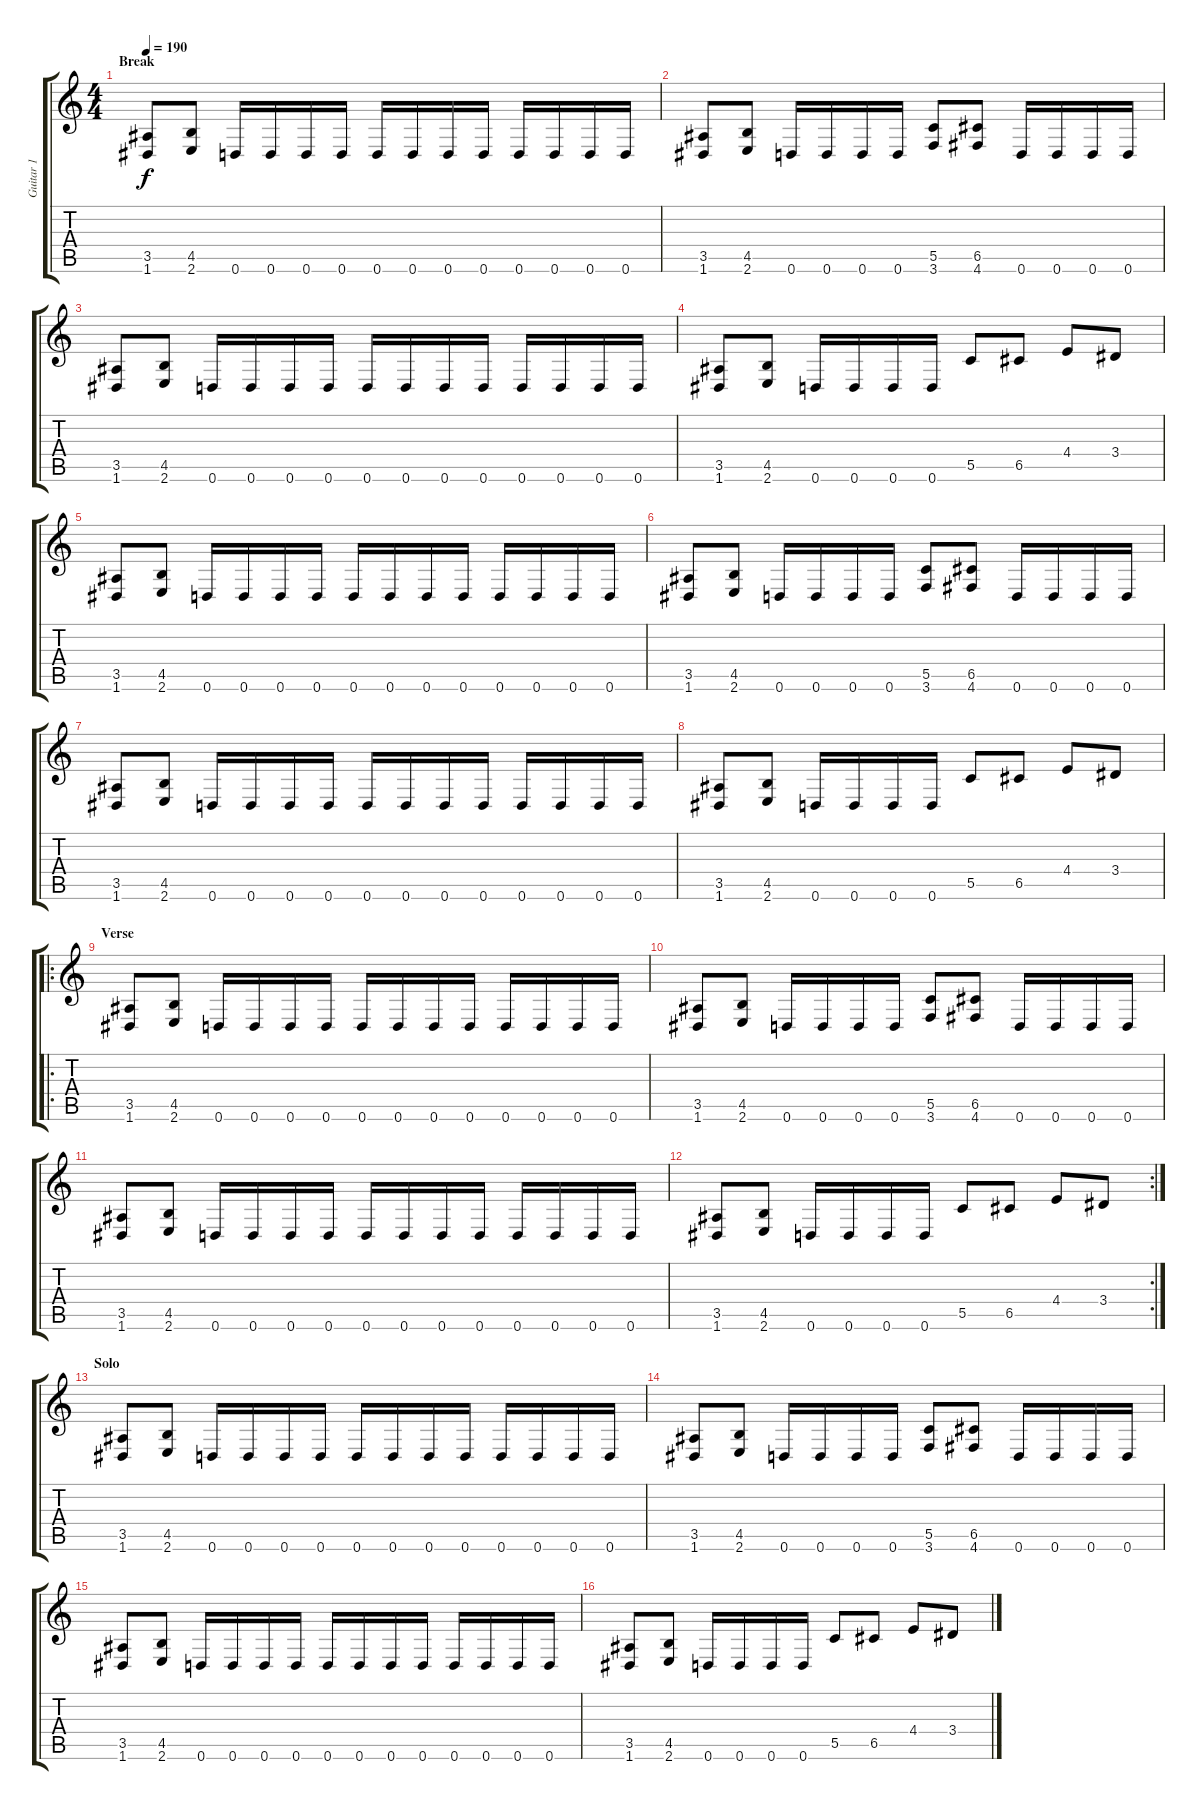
\track ("Guitar 1" "Guitar 1") {instrument distortionguitar}
\staff {score tabs}
\tuning (D4 A3 F3 C3 G2 D2) {hide}
\ts (4 4)
\section ("" "Break")
\tempo 190
\clef g2
\ks c
(3.5 1.6).8{dy f} (4.5 2.6).8 0.6.16 0.6.16 0.6.16 0.6.16 0.6.16 0.6.16 0.6.16 0.6.16 0.6.16 0.6.16 0.6.16 0.6.16 |
(3.5 1.6).8 (4.5 2.6).8 0.6.16 0.6.16 0.6.16 0.6.16 (5.5 3.6).8 (6.5 4.6).8 0.6.16 0.6.16 0.6.16 0.6.16 |
(3.5 1.6).8 (4.5 2.6).8 0.6.16 0.6.16 0.6.16 0.6.16 0.6.16 0.6.16 0.6.16 0.6.16 0.6.16 0.6.16 0.6.16 0.6.16 |
(3.5 1.6).8 (4.5 2.6).8 0.6.16 0.6.16 0.6.16 0.6.16 5.5.8 6.5.8 4.4.8 3.4.8 |
(3.5 1.6).8 (4.5 2.6).8 0.6.16 0.6.16 0.6.16 0.6.16 0.6.16 0.6.16 0.6.16 0.6.16 0.6.16 0.6.16 0.6.16 0.6.16 |
(3.5 1.6).8 (4.5 2.6).8 0.6.16 0.6.16 0.6.16 0.6.16 (5.5 3.6).8 (6.5 4.6).8 0.6.16 0.6.16 0.6.16 0.6.16 |
(3.5 1.6).8 (4.5 2.6).8 0.6.16 0.6.16 0.6.16 0.6.16 0.6.16 0.6.16 0.6.16 0.6.16 0.6.16 0.6.16 0.6.16 0.6.16 |
(3.5 1.6).8 (4.5 2.6).8 0.6.16 0.6.16 0.6.16 0.6.16 5.5.8 6.5.8 4.4.8 3.4.8 |
\ro
\section ("" "Verse")
(3.5 1.6).8 (4.5 2.6).8 0.6.16 0.6.16 0.6.16 0.6.16 0.6.16 0.6.16 0.6.16 0.6.16 0.6.16 0.6.16 0.6.16 0.6.16 |
(3.5 1.6).8 (4.5 2.6).8 0.6.16 0.6.16 0.6.16 0.6.16 (5.5 3.6).8 (6.5 4.6).8 0.6.16 0.6.16 0.6.16 0.6.16 |
(3.5 1.6).8 (4.5 2.6).8 0.6.16 0.6.16 0.6.16 0.6.16 0.6.16 0.6.16 0.6.16 0.6.16 0.6.16 0.6.16 0.6.16 0.6.16 |
\rc 2
(3.5 1.6).8 (4.5 2.6).8 0.6.16 0.6.16 0.6.16 0.6.16 5.5.8 6.5.8 4.4.8 3.4.8 |
\section ("" "Solo")
(3.5 1.6).8 (4.5 2.6).8 0.6.16 0.6.16 0.6.16 0.6.16 0.6.16 0.6.16 0.6.16 0.6.16 0.6.16 0.6.16 0.6.16 0.6.16 |
(3.5 1.6).8 (4.5 2.6).8 0.6.16 0.6.16 0.6.16 0.6.16 (5.5 3.6).8 (6.5 4.6).8 0.6.16 0.6.16 0.6.16 0.6.16 |
(3.5 1.6).8 (4.5 2.6).8 0.6.16 0.6.16 0.6.16 0.6.16 0.6.16 0.6.16 0.6.16 0.6.16 0.6.16 0.6.16 0.6.16 0.6.16 |
(3.5 1.6).8 (4.5 2.6).8 0.6.16 0.6.16 0.6.16 0.6.16 5.5.8 6.5.8 4.4.8 3.4.8
